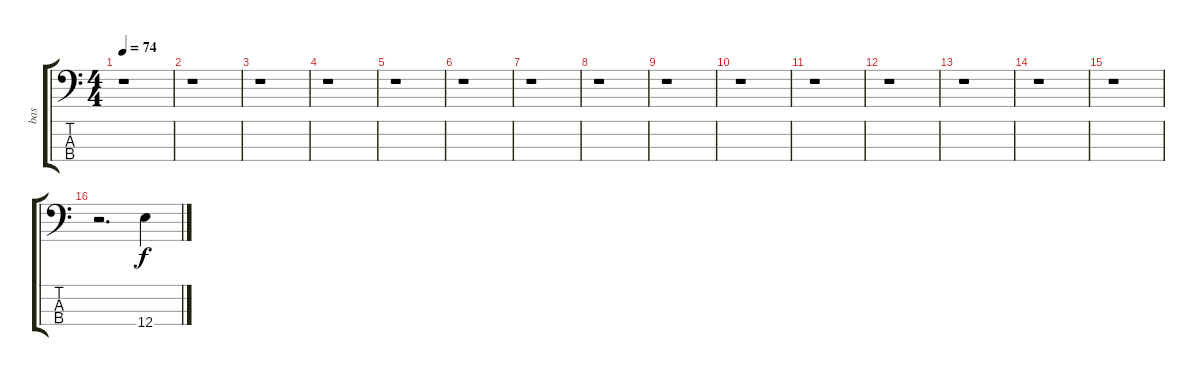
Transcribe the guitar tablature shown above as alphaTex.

\track ("bas" "bas") {instrument electricbassfinger}
\staff {score tabs}
\tuning (G2 D2 A1 E1) {hide}
\ts (4 4)
\tempo 74
\clef f4
\ks c
r.1{dy f instrument electricbassfinger} |
r.1 |
r.1 |
r.1 |
r.1 |
r.1 |
r.1 |
r.1 |
r.1 |
r.1 |
r.1 |
r.1 |
r.1 |
r.1 |
r.1 |
r.2{d} 12.4{ss}.4
